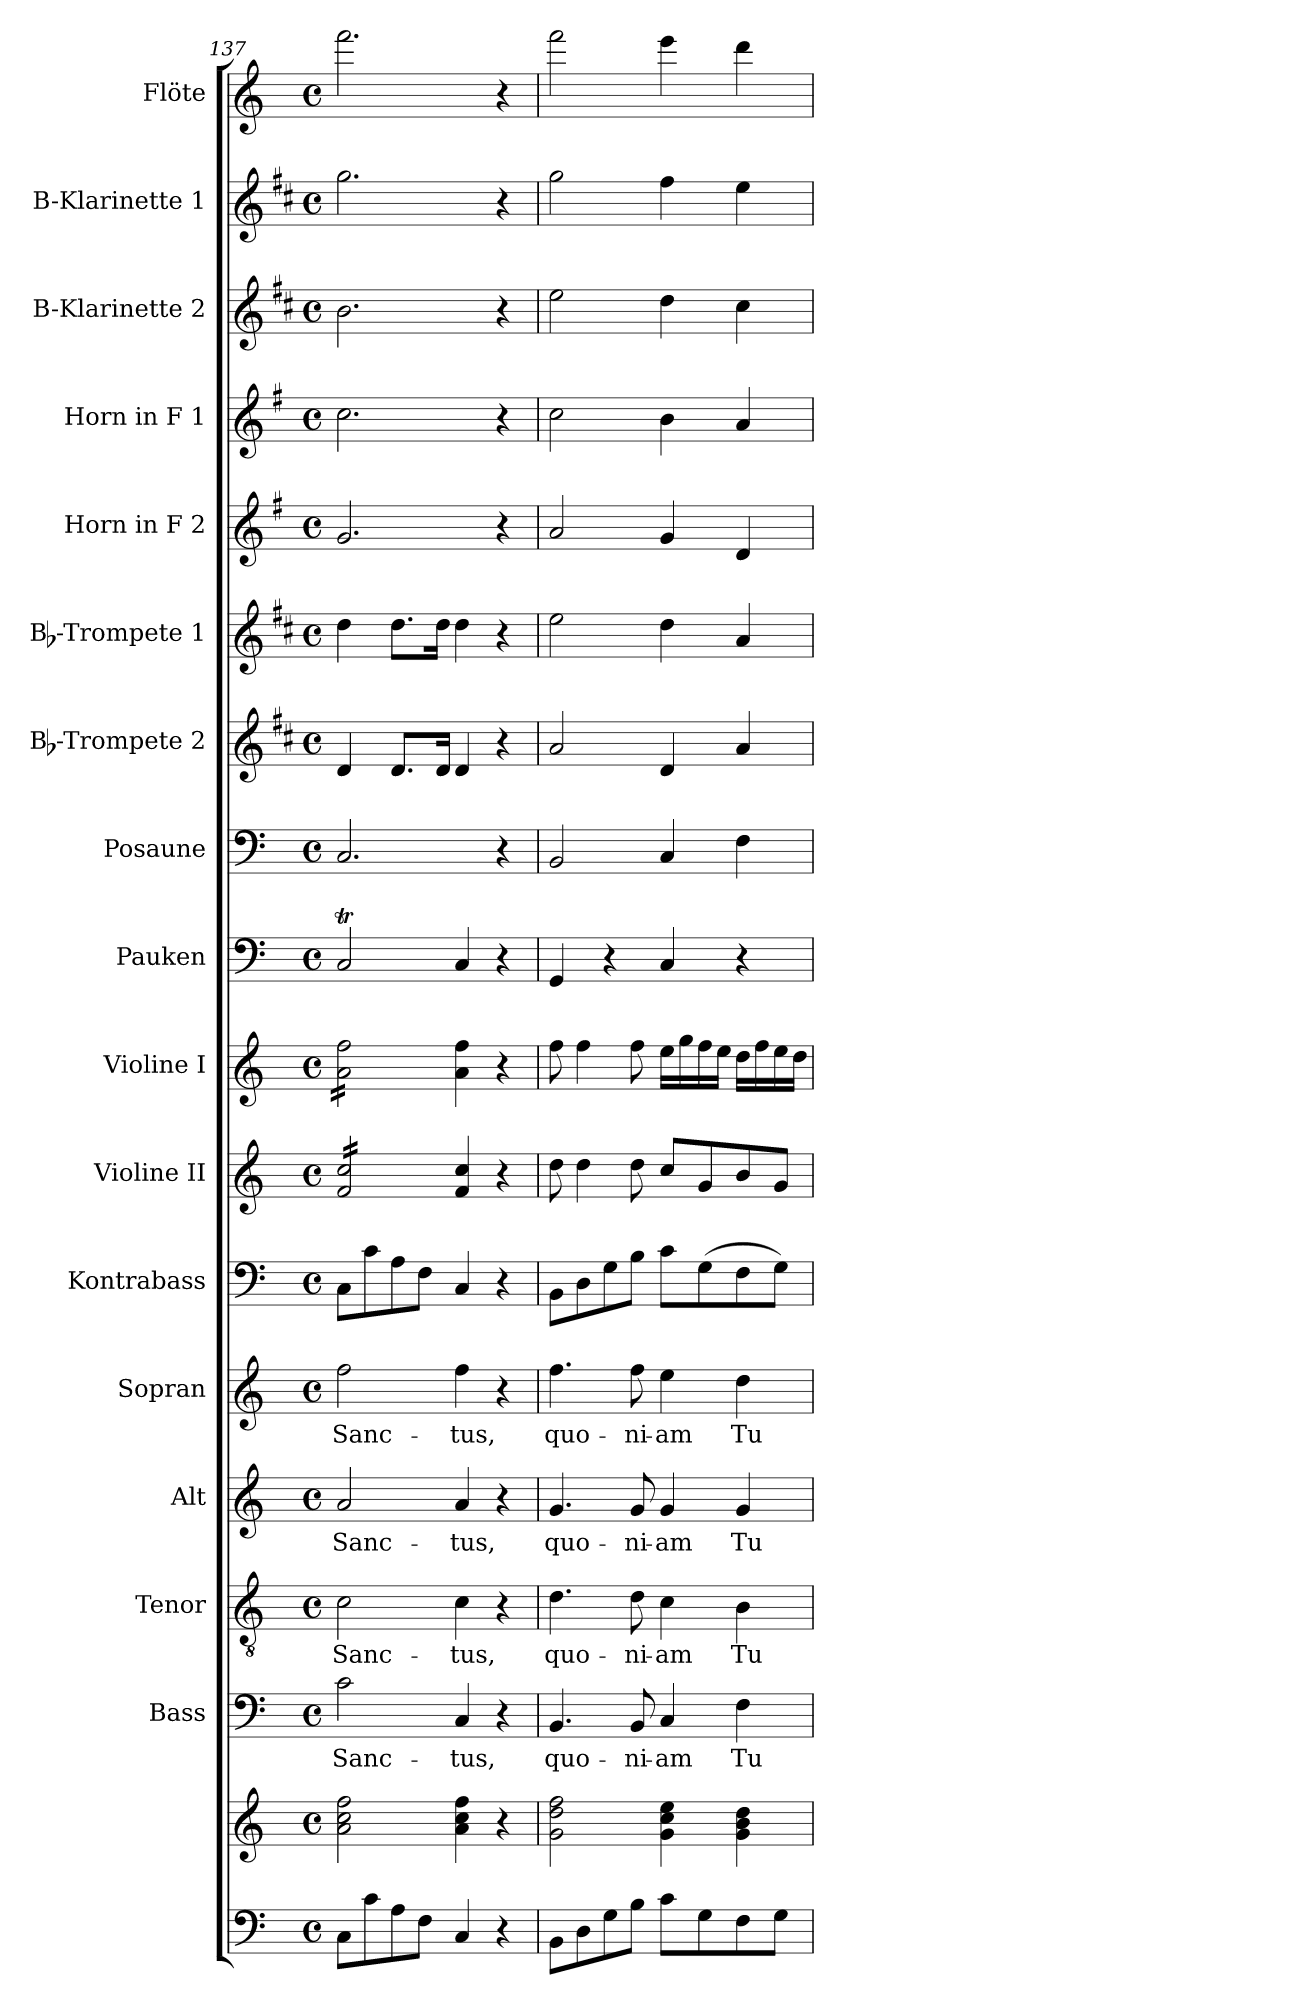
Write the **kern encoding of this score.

**kern	**kern	**kern	**text	**kern	**text	**kern	**text	**kern	**text	**kern	**kern	**kern	**kern	**kern	**kern	**kern	**kern	**kern	**kern	**kern	**kern
*part17	*part17	*part16	*part16	*part15	*part15	*part14	*part14	*part13	*part13	*part12	*part11	*part10	*part9	*part8	*part7	*part6	*part5	*part4	*part3	*part2	*part1
*staff18	*staff17	*staff16	*staff16	*staff15	*staff15	*staff14	*staff14	*staff13	*staff13	*staff12	*staff11	*staff10	*staff9	*staff8	*staff7	*staff6	*staff5	*staff4	*staff3	*staff2	*staff1
*	*	*I"Bass	*	*I"Tenor	*	*I"Alt	*	*I"Sopran	*	*I"Kontrabass	*I"Violine II	*I"Violine I	*I"Pauken	*I"Posaune	*I"Bb-Trompete 2	*I"Bb-Trompete 1	*I"Horn in F 2	*I"Horn in F 1	*I"B-Klarinette 2	*I"B-Klarinette 1	*I"Flöte
*	*	*I'B.	*	*I'T.	*	*I'A.	*	*I'S.	*	*I'Kb.	*I'Vl. II	*I'Vl. I	*I'Pk.	*I'Pos.	*I'Bb Trp. 2	*I'Bb Trp. 1	*I'Hrn. 2	*I'Hrn. 1	*I'B Kl. 2	*I'B Kl. 1	*I'Fl.
*clefF4	*clefG2	*clefF4	*	*clefGv2	*	*clefG2	*	*clefG2	*	*clefF4	*clefG2	*clefG2	*clefF4	*clefF4	*clefG2	*clefG2	*clefG2	*clefG2	*clefG2	*clefG2	*clefG2
*	*	*	*	*	*	*	*	*	*	*ITrd7c12	*	*	*	*	*ITrd1c2	*ITrd1c2	*ITrd4c7	*ITrd4c7	*ITrd1c2	*ITrd1c2	*
*k[]	*k[]	*k[]	*	*k[]	*	*k[]	*	*k[]	*	*k[]	*k[]	*k[]	*k[]	*k[]	*k[]	*k[]	*k[]	*k[]	*k[]	*k[]	*k[]
*C:	*C:	*C:	*	*C:	*	*C:	*	*C:	*	*C:	*C:	*C:	*C:	*C:	*C:	*C:	*C:	*C:	*C:	*C:	*C:
*M4/4	*M4/4	*M4/4	*	*M4/4	*	*M4/4	*	*M4/4	*	*M4/4	*M4/4	*M4/4	*M4/4	*M4/4	*M4/4	*M4/4	*M4/4	*M4/4	*M4/4	*M4/4	*M4/4
*met(c)	*met(c)	*met(c)	*	*met(c)	*	*met(c)	*	*met(c)	*	*met(c)	*met(c)	*met(c)	*met(c)	*met(c)	*met(c)	*met(c)	*met(c)	*met(c)	*met(c)	*met(c)	*met(c)
=137	=137	=137	=137	=137	=137	=137	=137	=137	=137	=137	=137	=137	=137	=137	=137	=137	=137	=137	=137	=137	=137
!	!	!	!LO:LY:b	!	!LO:LY:b	!	!LO:LY:b	!	!LO:LY:b	!	!	!	!	!	!	!	!	!	!	!	!
*	*	*	*	*	*	*	*	*	*	*	*tremolo	*	*	*	*	*	*	*	*	*	*
*	*	*	*	*	*	*	*	*	*	*	*	*tremolo	*	*	*	*	*	*	*	*	*
8C\L	2a\ 2cc\ 2ff\	2c\	Sanc-	2c\	Sanc-	2a/	Sanc-	2ff\	Sanc-	8CC\L	16f/ 16cc/LL	16a\ 16ff\LL	2CT/	2.C/	4c/	4cc\	2.c/	2.f\	2.a\	2.ff\	2.fff\
.	.	.	.	.	.	.	.	.	.	.	16f/ 16cc/	16a\ 16ff\	.	.	.	.	.	.	.	.	.
8c\	.	.	.	.	.	.	.	.	.	8C\	16f/ 16cc/	16a\ 16ff\	.	.	.	.	.	.	.	.	.
.	.	.	.	.	.	.	.	.	.	.	16f/ 16cc/	16a\ 16ff\	.	.	.	.	.	.	.	.	.
8A\	.	.	.	.	.	.	.	.	.	8AA\	16f/ 16cc/	16a\ 16ff\	.	.	8.c/L	8.cc\L	.	.	.	.	.
.	.	.	.	.	.	.	.	.	.	.	16f/ 16cc/	16a\ 16ff\	.	.	.	.	.	.	.	.	.
8F\J	.	.	.	.	.	.	.	.	.	8FF\J	16f/ 16cc/	16a\ 16ff\	.	.	.	.	.	.	.	.	.
.	.	.	.	.	.	.	.	.	.	.	16f/ 16cc/JJ	16a\ 16ff\JJ	.	.	16c/Jk	16cc\Jk	.	.	.	.	.
*	*	*	*	*	*	*	*	*	*	*	*	*Xtremolo	*	*	*	*	*	*	*	*	*
*	*	*	*	*	*	*	*	*	*	*	*Xtremolo	*	*	*	*	*	*	*	*	*	*
!	!	!	!LO:LY:b	!	!LO:LY:b	!	!LO:LY:b	!	!LO:LY:b	!	!	!	!	!	!	!	!	!	!	!	!
4C/	4a\ 4cc\ 4ff\	4C/	-tus,	4c\	-tus,	4a/	-tus,	4ff\	-tus,	4CC/	4f/ 4cc/	4a\ 4ff\	4CTTT/	.	4c/	4cc\	.	.	.	.	.
4r	4r	4r	.	4r	.	4r	.	4r	.	4r	4r	4r	4r	4r	4r	4r	4r	4r	4r	4r	4r
=138	=138	=138	=138	=138	=138	=138	=138	=138	=138	=138	=138	=138	=138	=138	=138	=138	=138	=138	=138	=138	=138
!	!	!	!LO:LY:b	!	!LO:LY:b	!	!LO:LY:b	!	!LO:LY:b	!	!	!	!	!	!	!	!	!	!	!	!
8BB\L	2g\ 2dd\ 2ff\	4.BB/	quo-	4.d\	quo-	4.g/	quo-	4.ff\	quo-	8BBB\L	8dd\	8ff\	4GG/	2BB/	2g/	2dd\	2d/	2f\	2dd\	2ff\	2fff\
8D\	.	.	.	.	.	.	.	.	.	8DD\	4dd\	4ff\	.	.	.	.	.	.	.	.	.
8G\	.	.	.	.	.	.	.	.	.	8GG\	.	.	4r	.	.	.	.	.	.	.	.
!	!	!	!LO:LY:b	!	!LO:LY:b	!	!LO:LY:b	!	!LO:LY:b	!	!	!	!	!	!	!	!	!	!	!	!
8B\J	.	8BB/	-ni-	8d\	-ni-	8g/	-ni-	8ff\	-ni-	8BB\J	8dd\	8ff\	.	.	.	.	.	.	.	.	.
!	!	!	!LO:LY:b	!	!LO:LY:b	!	!LO:LY:b	!	!LO:LY:b	!	!	!	!	!	!	!	!	!	!	!	!
8c\L	4g\ 4cc\ 4ee\	4C/	-am	4c\	-am	4g/	-am	4ee\	-am	8C\L	8cc/L	16ee\LL	4C/	4C/	4c/	4cc\	4c/	4e\	4cc\	4ee\	4eee\
.	.	.	.	.	.	.	.	.	.	.	.	16gg\	.	.	.	.	.	.	.	.	.
8G\	.	.	.	.	.	.	.	.	.	(>8GG\	8g/	16ff\	.	.	.	.	.	.	.	.	.
.	.	.	.	.	.	.	.	.	.	.	.	16ee\JJ	.	.	.	.	.	.	.	.	.
!	!	!	!LO:LY:b	!	!LO:LY:b	!	!LO:LY:b	!	!LO:LY:b	!	!	!	!	!	!	!	!	!	!	!	!
8F\	4g\ 4b\ 4dd\	4F\	Tu	4B\	Tu	4g/	Tu	4dd\	Tu	8FF\	8b/	16dd\LL	4r	4F\	4g/	4g/	4G/	4d/	4b\	4dd\	4ddd\
.	.	.	.	.	.	.	.	.	.	.	.	16ff\	.	.	.	.	.	.	.	.	.
8G\J	.	.	.	.	.	.	.	.	.	8GG\J)	8g/J	16ee\	.	.	.	.	.	.	.	.	.
.	.	.	.	.	.	.	.	.	.	.	.	16dd\JJ	.	.	.	.	.	.	.	.	.
=	=	=	=	=	=	=	=	=	=	=	=	=	=	=	=	=	=	=	=	=	=
*-	*-	*-	*-	*-	*-	*-	*-	*-	*-	*-	*-	*-	*-	*-	*-	*-	*-	*-	*-	*-	*-
